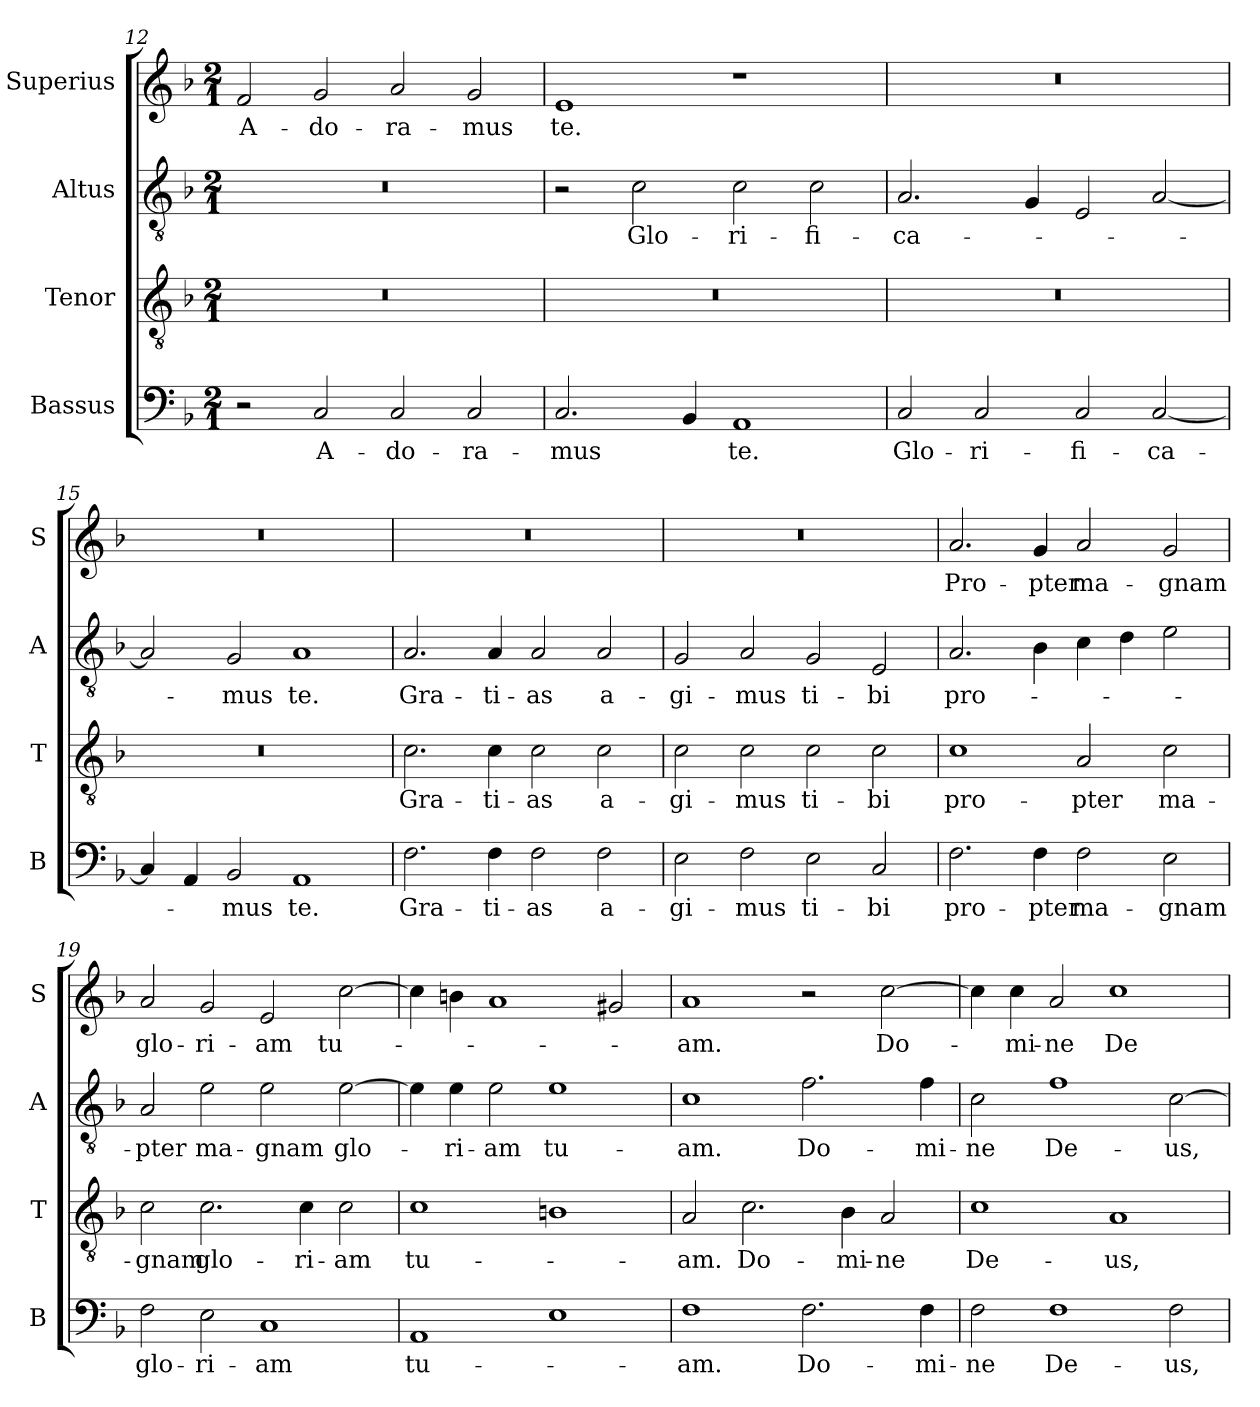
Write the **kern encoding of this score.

**kern	**text	**kern	**text	**kern	**text	**kern	**text
*part4	*part4	*part3	*part3	*part2	*part2	*part1	*part1
*staff4	*staff4	*staff3	*staff3	*staff2	*staff2	*staff1	*staff1
*I"Bassus	*	*I"Tenor	*	*I"Altus	*	*I"Superius	*
*I'B	*	*I'T	*	*I'A	*	*I'S	*
*clefF4	*	*clefGv2	*	*clefGv2	*	*clefG2	*
*k[b-]	*	*k[b-]	*	*k[b-]	*	*k[b-]	*
*M2/1	*	*M2/1	*	*M2/1	*	*M2/1	*
=12	=12	=12	=12	=12	=12	=12	=12
!	!	!	!	!	!	!	!LO:LY:i
2r	.	0r	.	0r	.	2f	A-
!	!LO:LY:i	!	!	!	!	!	!LO:LY:i
2C	A-	.	.	.	.	2g	-do-
!	!LO:LY:i	!	!	!	!	!	!LO:LY:i
2C	-do-	.	.	.	.	2a	-ra-
!	!LO:LY:i	!	!	!	!	!	!LO:LY:i
2C	-ra-	.	.	.	.	2g	-mus
=13	=13	=13	=13	=13	=13	=13	=13
!	!LO:LY:i	!	!	!	!	!	!LO:LY:i
2.C	-mus	0r	.	2r	.	1e	te.
!	!	!	!	!	!LO:LY:i	!	!
.	.	.	.	2c	Glo-	.	.
4BB-	.	.	.	.	.	.	.
!	!LO:LY:i	!	!	!	!LO:LY:i	!	!
1AA	te.	.	.	2c	-ri-	1r	.
!	!	!	!	!	!LO:LY:i	!	!
.	.	.	.	2c	-fi-	.	.
=14	=14	=14	=14	=14	=14	=14	=14
!	!LO:LY:i	!	!	!	!LO:LY:i	!	!
2C	Glo-	0r	.	2.A	-ca-	0r	.
!	!LO:LY:i	!	!	!	!	!	!
2C	-ri-	.	.	.	.	.	.
.	.	.	.	4G	.	.	.
!	!LO:LY:i	!	!	!	!	!	!
2C	-fi-	.	.	2E	.	.	.
!	!LO:LY:i	!	!	!	!	!	!
[2C	-ca-	.	.	[2A	.	.	.
=15	=15	=15	=15	=15	=15	=15	=15
4C]	.	0r	.	2A]	.	0r	.
4AA	.	.	.	.	.	.	.
!	!LO:LY:i	!	!	!	!LO:LY:i	!	!
2BB-	-mus	.	.	2G	-mus	.	.
!	!LO:LY:i	!	!	!	!LO:LY:i	!	!
1AA	te.	.	.	1A	te.	.	.
=16	=16	=16	=16	=16	=16	=16	=16
!	!	!	!LO:LY:i	!	!LO:LY:i	!	!
2.F	Gra-	2.c	Gra-	2.A	Gra-	0r	.
!	!	!	!LO:LY:i	!	!LO:LY:i	!	!
4F	-ti-	4c	-ti-	4A	-ti-	.	.
!	!	!	!LO:LY:i	!	!LO:LY:i	!	!
2F	-as	2c	-as	2A	-as	.	.
!	!LO:LY:i	!	!LO:LY:i	!	!LO:LY:i	!	!
2F	a-	2c	a-	2A	a-	.	.
=17	=17	=17	=17	=17	=17	=17	=17
!	!LO:LY:i	!	!LO:LY:i	!	!LO:LY:i	!	!
2E	-gi-	2c	-gi-	2G	-gi-	0r	.
!	!LO:LY:i	!	!LO:LY:i	!	!LO:LY:i	!	!
2F	-mus	2c	-mus	2A	-mus	.	.
!	!LO:LY:i	!	!LO:LY:i	!	!LO:LY:i	!	!
2E	ti-	2c	ti-	2G	ti-	.	.
!	!LO:LY:i	!	!LO:LY:i	!	!LO:LY:i	!	!
2C	-bi	2c	-bi	2E	-bi	.	.
=18	=18	=18	=18	=18	=18	=18	=18
!	!LO:LY:i	!	!LO:LY:i	!	!LO:LY:i	!	!
2.F	pro-	1c	pro-	2.A	pro-	2.a	Pro-
!	!LO:LY:i	!	!	!	!	!	!
4F	-pter	.	.	4B-	.	4g	-pter
!	!LO:LY:i	!	!LO:LY:i	!	!	!	!
2F	ma-	2A	-pter	4c	.	2a	ma-
.	.	.	.	4d	.	.	.
!	!LO:LY:i	!	!LO:LY:i	!	!	!	!
2E	-gnam	2c	ma-	2e	.	2g	-gnam
=19	=19	=19	=19	=19	=19	=19	=19
!	!LO:LY:i	!	!LO:LY:i	!	!LO:LY:i	!	!LO:LY:i
2F	glo-	2c	-gnam	2A	-pter	2a	glo-
!	!LO:LY:i	!	!LO:LY:i	!	!LO:LY:i	!	!LO:LY:i
2E	-ri-	2.c	glo-	2e	ma-	2g	-ri-
!	!LO:LY:i	!	!	!	!LO:LY:i	!	!LO:LY:i
1C	-am	.	.	2e	-gnam	2e	-am
!	!	!	!LO:LY:i	!	!	!	!
.	.	4c	-ri-	.	.	.	.
!	!	!	!LO:LY:i	!	!LO:LY:i	!	!LO:LY:i
.	.	2c	-am	[2e	glo-	[2cc	tu-
=20	=20	=20	=20	=20	=20	=20	=20
!	!LO:LY:i	!	!LO:LY:i	!	!	!	!
1AA	tu-	1c	tu-	4e]	.	4cc]	.
!	!	!	!	!	!LO:LY:i	!	!
.	.	.	.	4e	-ri-	4bn	.
!	!	!	!	!	!LO:LY:i	!	!
.	.	.	.	2e	-am	1a	.
!	!	!	!	!	!LO:LY:i	!	!
1E	.	1Bn	.	1e	tu-	.	.
.	.	.	.	.	.	2g#X	.
=21	=21	=21	=21	=21	=21	=21	=21
!	!LO:LY:i	!	!LO:LY:i	!	!LO:LY:i	!	!LO:LY:i
1F	-am.	2A	-am.	1c	-am.	1a	-am.
!	!	!	!LO:LY:i	!	!	!	!
.	.	2.c	Do-	.	.	.	.
!	!	!	!	!	!LO:LY:i	!	!
2.F	Do-	.	.	2.f	Do-	2r	.
!	!	!	!LO:LY:i	!	!	!	!
.	.	4B-	-mi-	.	.	.	.
!	!	!	!LO:LY:i	!	!	!	!
.	.	2A	-ne	.	.	[2cc	Do-
!	!	!	!	!	!LO:LY:i	!	!
4F	-mi-	.	.	4f	-mi-	.	.
=22	=22	=22	=22	=22	=22	=22	=22
!	!	!	!LO:LY:i	!	!LO:LY:i	!	!
2F	-ne	1c	De-	2c	-ne	4cc]	.
.	.	.	.	.	.	4cc	-mi-
!	!	!	!	!	!LO:LY:i	!	!
1F	De-	.	.	1f	De-	2a	-ne
!	!	!	!LO:LY:i	!	!	!	!
.	.	1A	-us,	.	.	1cc	De-
!	!	!	!	!	!LO:LY:i	!	!
2F	-us,	.	.	[2c	-us,	.	.
=	=	=	=	=	=	=	=
*-	*-	*-	*-	*-	*-	*-	*-
